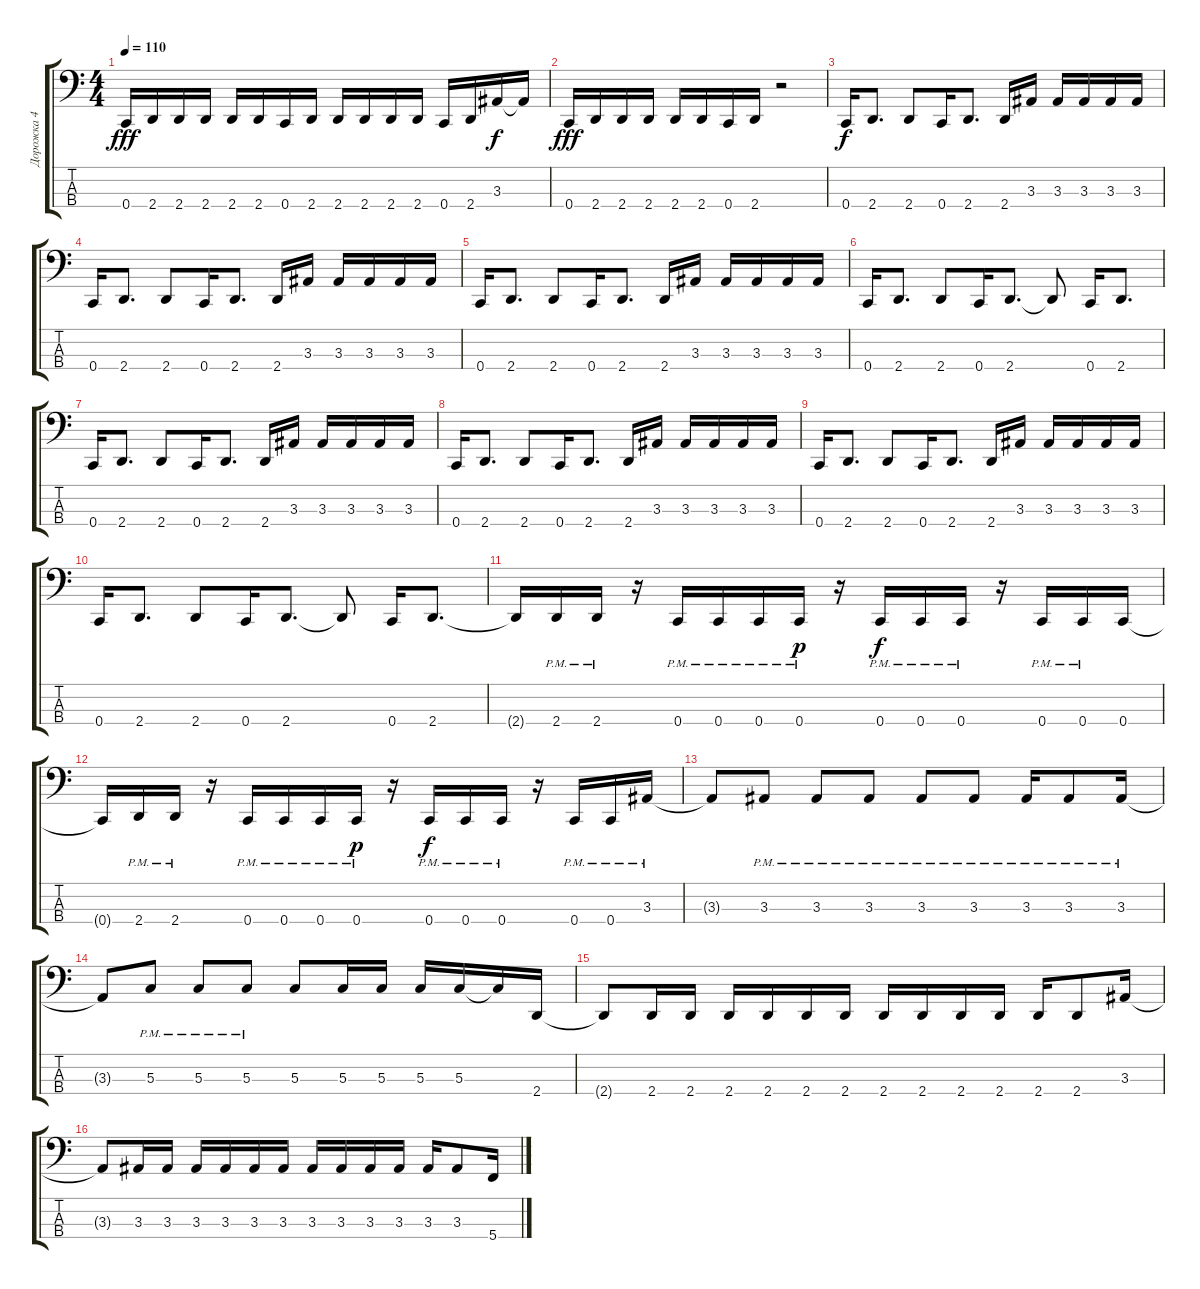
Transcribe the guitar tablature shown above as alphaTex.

\track ("Дорожка 4" "Дорожка 4") {instrument electricbassfinger}
\staff {score tabs}
\tuning (F2 C2 G1 C1) {hide}
\ts (4 4)
\tempo 110
\clef f4
\ks c
0.4.16{dy fff} 2.4.16 2.4.16 2.4.16 2.4.16 2.4.16 0.4.16 2.4.16 2.4.16 2.4.16 2.4.16 2.4.16 0.4.16 2.4.16 3.3.16{dy f} 3.3{t}.16 |
0.4.16{dy fff} 2.4.16 2.4.16 2.4.16 2.4.16 2.4.16 0.4.16 2.4.16 r.2 |
0.4.16{dy f} 2.4.8{d} 2.4.8 0.4.16 2.4.8{d} 2.4.16 3.3.16 3.3.16 3.3.16 3.3.16 3.3.16 |
0.4.16 2.4.8{d} 2.4.8 0.4.16 2.4.8{d} 2.4.16 3.3.16 3.3.16 3.3.16 3.3.16 3.3.16 |
0.4.16 2.4.8{d} 2.4.8 0.4.16 2.4.8{d} 2.4.16 3.3.16 3.3.16 3.3.16 3.3.16 3.3.16 |
0.4.16 2.4.8{d} 2.4.8 0.4.16 2.4.8{d} 2.4{t}.8 0.4.16 2.4.8{d} |
0.4.16 2.4.8{d} 2.4.8 0.4.16 2.4.8{d} 2.4.16 3.3.16 3.3.16 3.3.16 3.3.16 3.3.16 |
0.4.16 2.4.8{d} 2.4.8 0.4.16 2.4.8{d} 2.4.16 3.3.16 3.3.16 3.3.16 3.3.16 3.3.16 |
0.4.16 2.4.8{d} 2.4.8 0.4.16 2.4.8{d} 2.4.16 3.3.16 3.3.16 3.3.16 3.3.16 3.3.16 |
0.4.16 2.4.8{d} 2.4.8 0.4.16 2.4.8{d} 2.4{t}.8 0.4.16 2.4.8{d} |
2.4{t}.16 2.4{pm}.16 2.4{pm}.16 r.16 0.4{pm}.16 0.4{pm}.16 0.4{pm}.16 0.4{pm}.16{dy p} r.16 0.4{pm}.16{dy f} 0.4{pm}.16 0.4{pm}.16 r.16 0.4{pm}.16 0.4{pm}.16 0.4.16 |
0.4{t}.16 2.4{pm}.16 2.4{pm}.16 r.16 0.4{pm}.16 0.4{pm}.16 0.4{pm}.16 0.4{pm}.16{dy p} r.16 0.4{pm}.16{dy f} 0.4{pm}.16 0.4{pm}.16 r.16 0.4{pm}.16 0.4{pm}.16 3.3{pm}.16 |
3.3{t}.8 3.3{pm}.8 3.3{pm}.8 3.3{pm}.8 3.3{pm}.8 3.3{pm}.8 3.3{pm}.16 3.3{pm}.8 3.3{pm}.16 |
3.3{t}.8 5.3{pm}.8 5.3{pm}.8 5.3{pm}.8 5.3.8 5.3.16 5.3.16 5.3.16 5.3.16 5.3{t}.16 2.4.16 |
2.4{t}.8 2.4.16 2.4.16 2.4.16 2.4.16 2.4.16 2.4.16 2.4.16 2.4.16 2.4.16 2.4.16 2.4.16 2.4.8 3.3.16 |
3.3{t}.8 3.3.16 3.3.16 3.3.16 3.3.16 3.3.16 3.3.16 3.3.16 3.3.16 3.3.16 3.3.16 3.3.16 3.3.8 5.4.16
